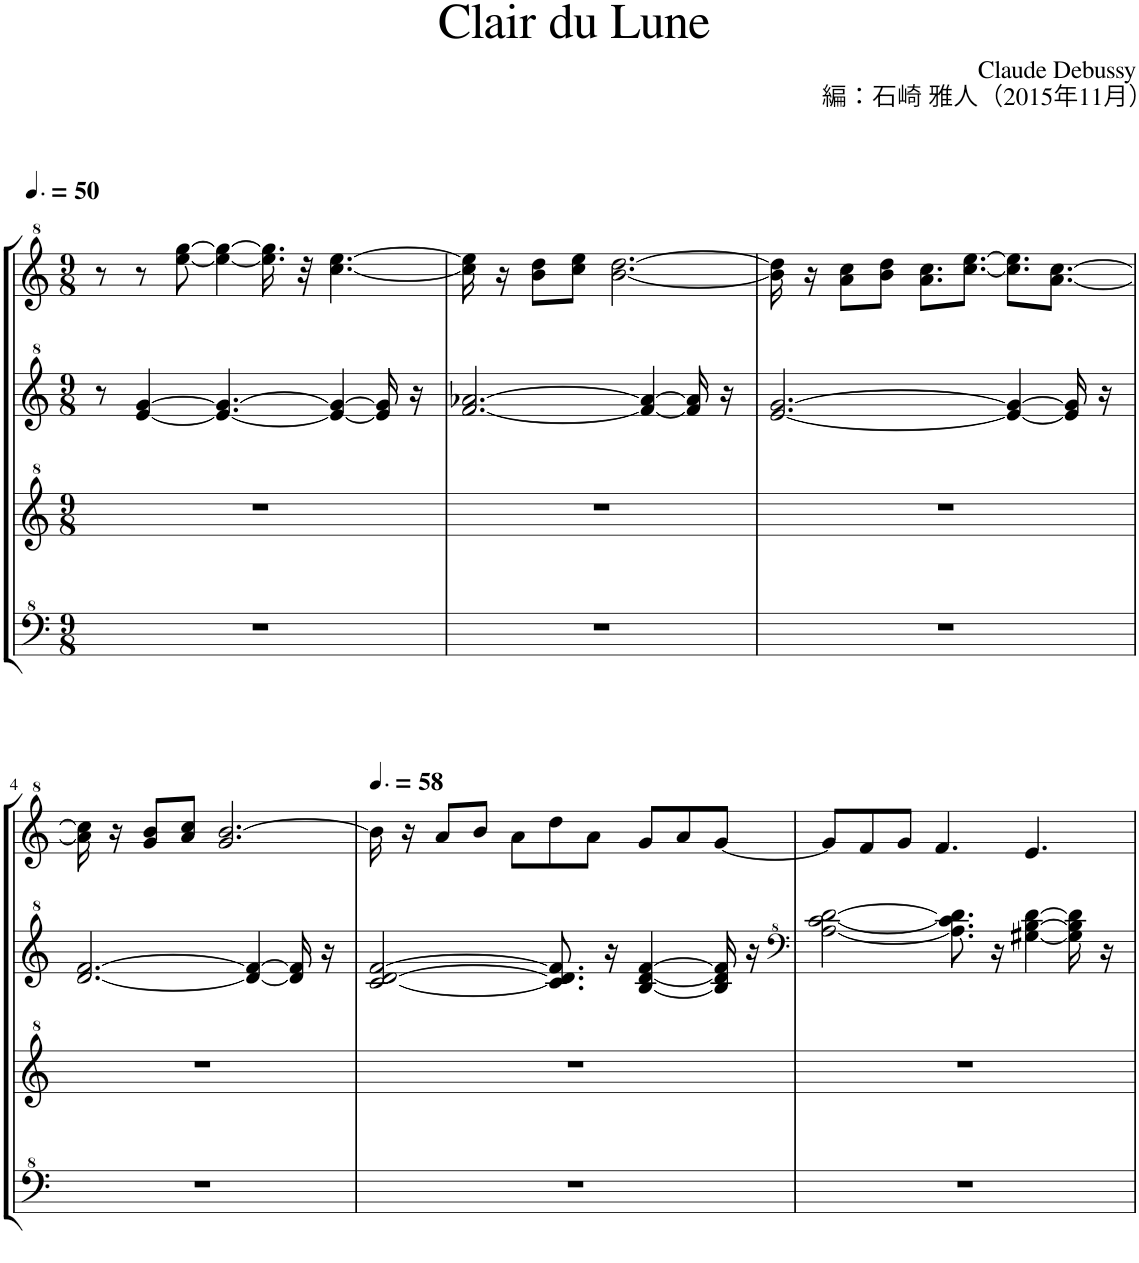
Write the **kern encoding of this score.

**kern	**kern	**kern	**kern
*part1	*part1	*part1	*part1
*staff4	*staff3	*staff2	*staff1
*I"Model III	*	*	*
*clefF^4	*clefG^2	*clefG^2	*clefG^2
*k[]	*k[]	*k[]	*k[]
*M9/8	*M9/8	*M9/8	*M9/8
*MM75	*MM75	*MM75	*MM75
=1	=1	=1	=1
8%9r	8%9r	8r	8r
.	.	[4ee/ [4gg/	8r
.	.	.	[8eee\ [8ggg\
.	.	4.ee/_ 4.gg/_	4eee\_ 4ggg\_
.	.	.	16.eee\] 16.ggg\]
.	.	.	32r
.	.	4ee/_ 4gg/_	[4.ccc\ [4.eee\
.	.	16ee/] 16gg/]	.
.	.	16r	.
=2	=2	=2	=2
8%9r	8%9r	[2.ff/ [2.aa-X/	16ccc\] 16eee\]
.	.	.	16r
.	.	.	8bb\ 8ddd\L
.	.	.	8ccc\ 8eee\J
.	.	.	[2.bb\ [2.ddd\
.	.	4ff/_ 4aa-/_	.
.	.	16ff/] 16aa-/]	.
.	.	16r	.
=3	=3	=3	=3
8%9r	8%9r	[2.ee/ [2.gg/	16bb\] 16ddd\]
.	.	.	16r
.	.	.	8aa\ 8ccc\L
.	.	.	8bb\ 8ddd\J
.	.	.	8.aa\ 8.ccc\L
.	.	.	[8.ccc\ [8.eee\J
.	.	4ee/_ 4gg/_	8.ccc\] 8.eee\]L
.	.	.	[8.aa\ [8.ccc\J
.	.	16ee/] 16gg/]	.
.	.	16r	.
!!LO:LB:g=z
=4	=4	=4	=4
8%9r	8%9r	[2.dd/ [2.ff/	16aa\] 16ccc\]
.	.	.	16r
.	.	.	8gg/ 8bb/L
.	.	.	8aa/ 8ccc/J
.	.	.	2.gg/ [2.bb/
.	.	4dd/_ 4ff/_	.
.	.	16dd/] 16ff/]	.
.	.	16r	.
=5	=5	=5	=5
*	*	*	*MM87
8%9r	8%9r	[2cc/ [2dd/ [2ff/	16bb\]
.	.	.	16r
.	.	.	8aa/L
.	.	.	8bb/J
.	.	.	8aa\L
.	.	8.cc/] 8.dd/] 8.ff/]	8ddd\
.	.	.	8aa\J
.	.	16r	.
.	.	[4b/ [4dd/ [4ff/	8gg/L
.	.	.	8aa/
.	.	16b/] 16dd/] 16ff/]	[8gg/J
.	.	16r	.
=6	=6	=6	=6
*	*	*clefF^4	*
8%9r	8%9r	[2a\ [2cc\ [2dd\	8gg/L]
.	.	.	8ff/
.	.	.	8gg/J
.	.	.	4.ff/
.	.	8.a\] 8.cc\] 8.dd\]	.
.	.	16r	.
.	.	[4g#X\ [4b\ [4dd\	4.ee/
.	.	16g#\] 16b\] 16dd\]	.
.	.	16r	.
=	=	=	=
*-	*-	*-	*-
